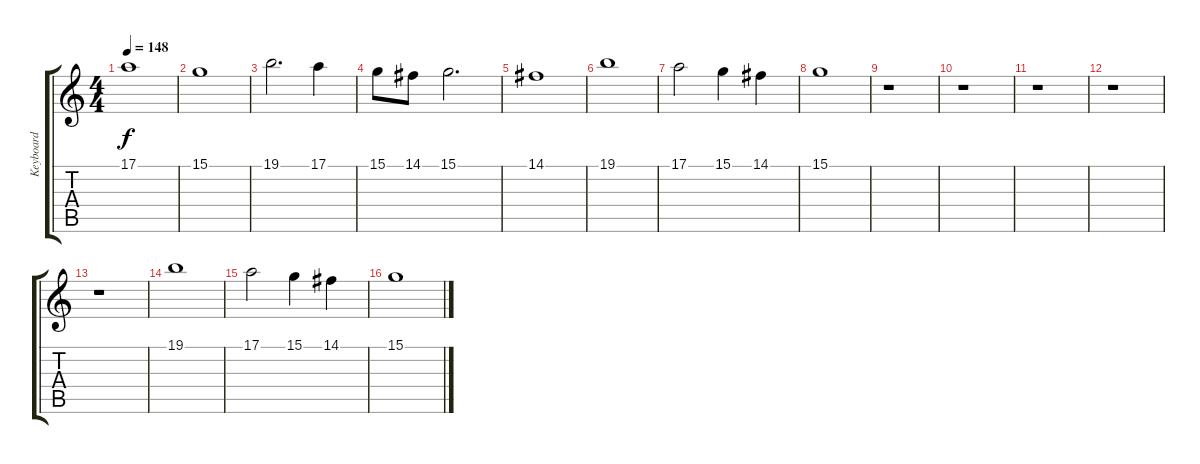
\track ("Keyboard" "Keyboard") {instrument pad2warm}
\staff {score tabs}
\tuning (E4 B3 G3 D3 A2 E2) {hide}
\ts (4 4)
\tempo 148
\clef g2
\ks c
17.1.1{dy f} |
15.1.1 |
19.1.2{d} 17.1.4 |
15.1.8 14.1.8 15.1.2{d} |
14.1.1 |
19.1.1 |
17.1.2 15.1.4 14.1.4 |
15.1.1 |
r.1 |
r.1 |
r.1 |
r.1 |
r.1 |
19.1.1 |
17.1.2 15.1.4 14.1.4 |
15.1.1
